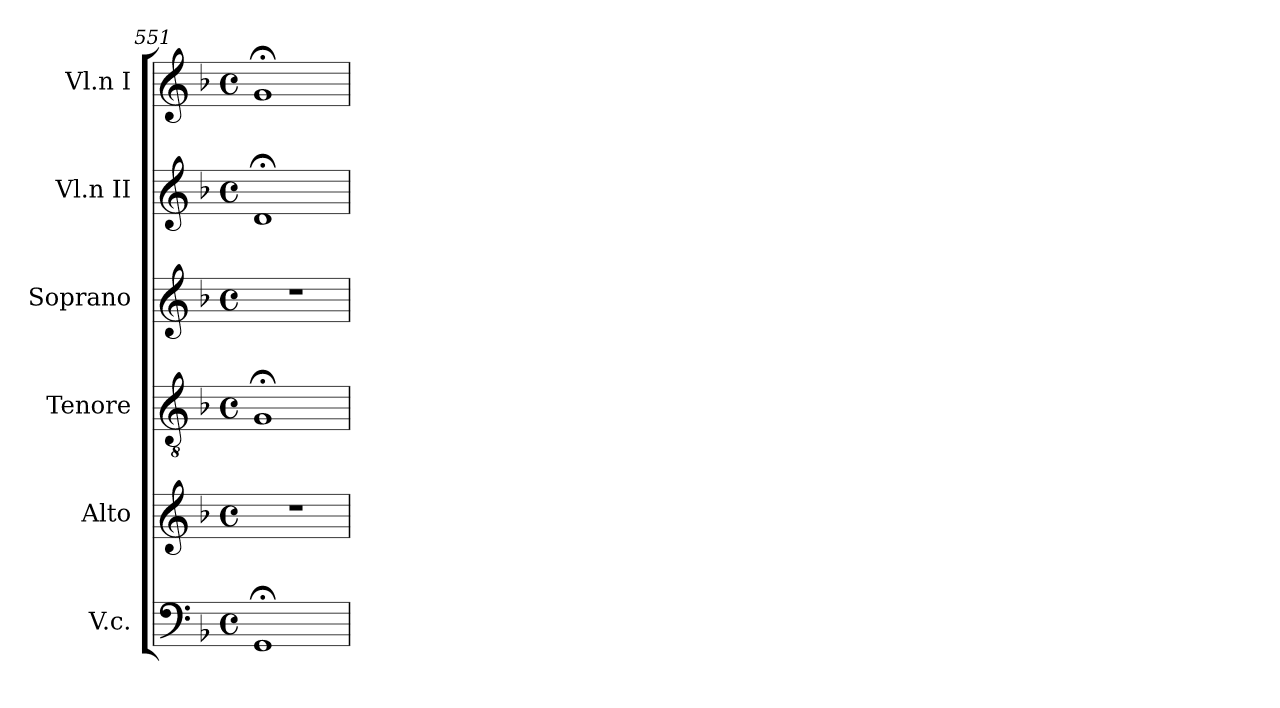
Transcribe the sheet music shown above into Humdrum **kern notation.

**kern	**kern	**kern	**kern	**kern	**kern
*part6	*part5	*part4	*part3	*part2	*part1
*staff6	*staff5	*staff4	*staff3	*staff2	*staff1
*I"V.c.	*I"Alto	*I"Tenore	*I"Soprano	*I"Vl.n II	*I"Vl.n I
*I'V.c.	*I'Alto	*I'Tenore	*I'Soprano	*I'Vl.n II	*I'Vl.n I
*clefF4	*clefG2	*clefGv2	*clefG2	*clefG2	*clefG2
*k[b-]	*k[b-]	*k[b-]	*k[b-]	*k[b-]	*k[b-]
*F:	*F:	*F:	*F:	*F:	*F:
*M4/4	*M4/4	*M4/4	*M4/4	*M4/4	*M4/4
*met(c)	*met(c)	*met(c)	*met(c)	*met(c)	*met(c)
=551	=551	=551	=551	=551	=551
1GG;	1r	1G;	1r	1d;	1g;
=	=	=	=	=	=
*-	*-	*-	*-	*-	*-
